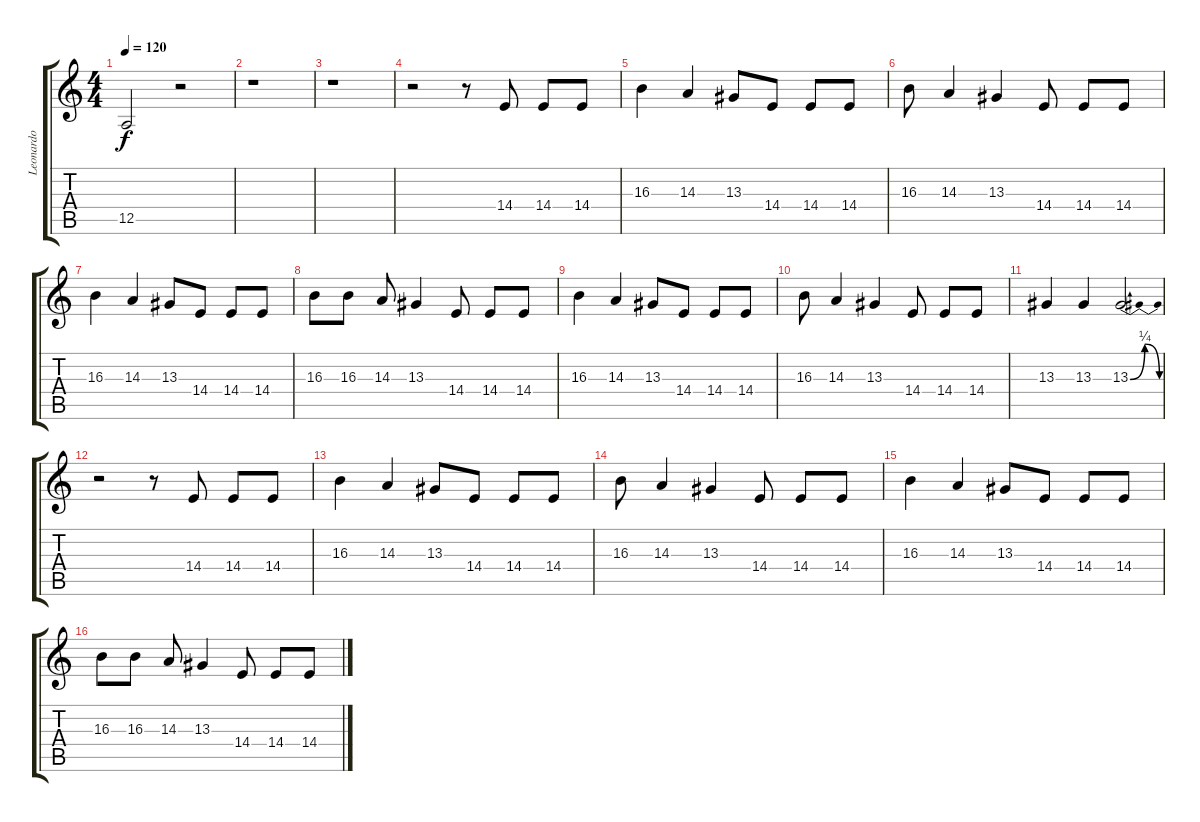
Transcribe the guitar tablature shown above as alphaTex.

\track ("Leonardo" "Leonardo") {instrument tenorsax}
\staff {score tabs}
\tuning (E4 B3 G3 D3 A2 E2) {hide}
\ts (4 4)
\tempo 120
\clef g2
\ks c
12.5{t}.2{dy f} r.2 |
r.1 |
r.1 |
r.2 r.8 14.4.8{volume 9} 14.4.8 14.4.8 |
16.3.4 14.3.4 13.3.8 14.4.8 14.4.8 14.4.8 |
16.3.8 14.3.4 13.3.4 14.4.8 14.4.8 14.4.8 |
16.3.4 14.3.4 13.3.8 14.4.8 14.4.8 14.4.8 |
16.3.8 16.3.8 14.3.8 13.3.4 14.4.8 14.4.8 14.4.8 |
16.3.4 14.3.4 13.3.8 14.4.8 14.4.8 14.4.8 |
16.3.8 14.3.4 13.3.4 14.4.8 14.4.8 14.4.8 |
13.3.4 13.3.4 13.3{be (bendrelease 0 0 30 1 30 1 60 0)}.2 |
r.2 r.8 14.4.8 14.4.8 14.4.8 |
16.3.4 14.3.4 13.3.8 14.4.8 14.4.8 14.4.8 |
16.3.8 14.3.4 13.3.4 14.4.8 14.4.8 14.4.8 |
16.3.4 14.3.4 13.3.8 14.4.8 14.4.8 14.4.8 |
16.3.8 16.3.8 14.3.8 13.3.4 14.4.8 14.4.8 14.4.8
